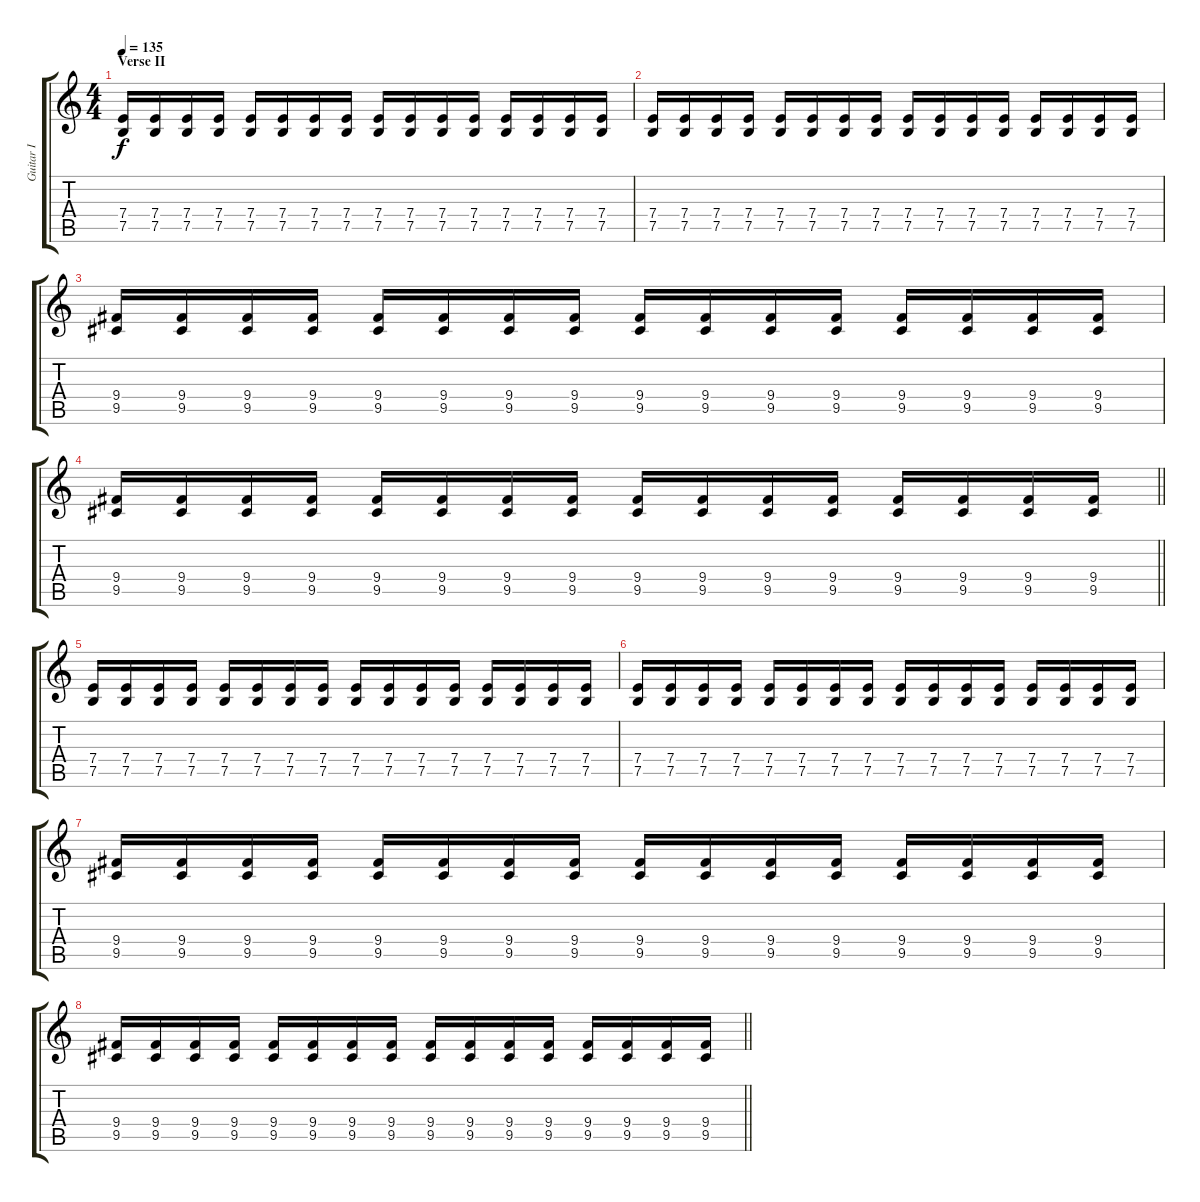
\track ("Guitar I" "Guitar I") {instrument distortionguitar}
\staff {score tabs}
\tuning (B3 Gb3 D3 A2 E2 B1) {hide}
\ts (4 4)
\section ("" "Verse II")
\tempo 135
\clef g2
\ks c
(7.4 7.5).16{dy f} (7.4 7.5).16 (7.4 7.5).16 (7.4 7.5).16 (7.4 7.5).16 (7.4 7.5).16 (7.4 7.5).16 (7.4 7.5).16 (7.4 7.5).16 (7.4 7.5).16 (7.4 7.5).16 (7.4 7.5).16 (7.4 7.5).16 (7.4 7.5).16 (7.4 7.5).16 (7.4 7.5).16 |
(7.4 7.5).16 (7.4 7.5).16 (7.4 7.5).16 (7.4 7.5).16 (7.4 7.5).16 (7.4 7.5).16 (7.4 7.5).16 (7.4 7.5).16 (7.4 7.5).16 (7.4 7.5).16 (7.4 7.5).16 (7.4 7.5).16 (7.4 7.5).16 (7.4 7.5).16 (7.4 7.5).16 (7.4 7.5).16 |
(9.4 9.5).16 (9.4 9.5).16 (9.4 9.5).16 (9.4 9.5).16 (9.4 9.5).16 (9.4 9.5).16 (9.4 9.5).16 (9.4 9.5).16 (9.4 9.5).16 (9.4 9.5).16 (9.4 9.5).16 (9.4 9.5).16 (9.4 9.5).16 (9.4 9.5).16 (9.4 9.5).16 (9.4 9.5).16 |
\barLineRight lightlight
(9.4 9.5).16 (9.4 9.5).16 (9.4 9.5).16 (9.4 9.5).16 (9.4 9.5).16 (9.4 9.5).16 (9.4 9.5).16 (9.4 9.5).16 (9.4 9.5).16 (9.4 9.5).16 (9.4 9.5).16 (9.4 9.5).16 (9.4 9.5).16 (9.4 9.5).16 (9.4 9.5).16 (9.4 9.5).16 |
\section ("" "")
(7.4 7.5).16 (7.4 7.5).16 (7.4 7.5).16 (7.4 7.5).16 (7.4 7.5).16 (7.4 7.5).16 (7.4 7.5).16 (7.4 7.5).16 (7.4 7.5).16 (7.4 7.5).16 (7.4 7.5).16 (7.4 7.5).16 (7.4 7.5).16 (7.4 7.5).16 (7.4 7.5).16 (7.4 7.5).16 |
(7.4 7.5).16 (7.4 7.5).16 (7.4 7.5).16 (7.4 7.5).16 (7.4 7.5).16 (7.4 7.5).16 (7.4 7.5).16 (7.4 7.5).16 (7.4 7.5).16 (7.4 7.5).16 (7.4 7.5).16 (7.4 7.5).16 (7.4 7.5).16 (7.4 7.5).16 (7.4 7.5).16 (7.4 7.5).16 |
(9.4 9.5).16 (9.4 9.5).16 (9.4 9.5).16 (9.4 9.5).16 (9.4 9.5).16 (9.4 9.5).16 (9.4 9.5).16 (9.4 9.5).16 (9.4 9.5).16 (9.4 9.5).16 (9.4 9.5).16 (9.4 9.5).16 (9.4 9.5).16 (9.4 9.5).16 (9.4 9.5).16 (9.4 9.5).16 |
\barLineRight lightlight
(9.4 9.5).16 (9.4 9.5).16 (9.4 9.5).16 (9.4 9.5).16 (9.4 9.5).16 (9.4 9.5).16 (9.4 9.5).16 (9.4 9.5).16 (9.4 9.5).16 (9.4 9.5).16 (9.4 9.5).16 (9.4 9.5).16 (9.4 9.5).16 (9.4 9.5).16 (9.4 9.5).16 (9.4 9.5).16
